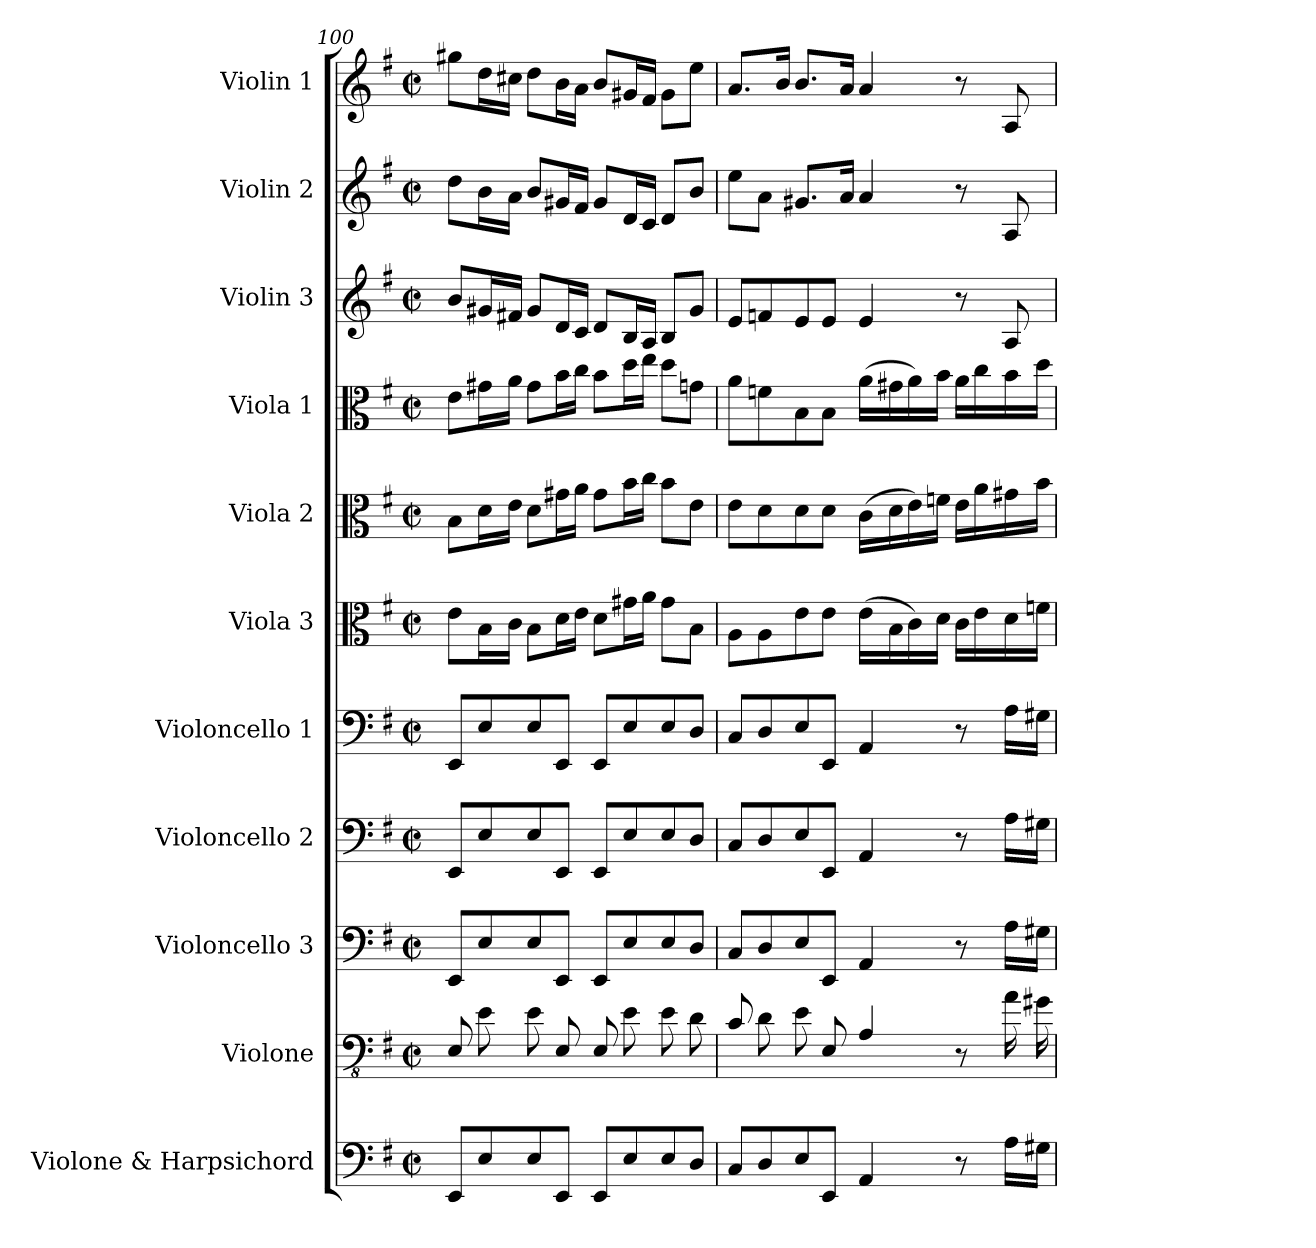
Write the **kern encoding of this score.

**kern	**kern	**kern	**kern	**kern	**kern	**kern	**kern	**kern	**kern	**kern
*part11	*part10	*part9	*part8	*part7	*part6	*part5	*part4	*part3	*part2	*part1
*staff11	*staff10	*staff9	*staff8	*staff7	*staff6	*staff5	*staff4	*staff3	*staff2	*staff1
*I"Violone &amp; Harpsichord	*I"Violone	*I"Violoncello 3	*I"Violoncello 2	*I"Violoncello 1	*I"Viola 3	*I"Viola 2	*I"Viola 1	*I"Violin 3	*I"Violin 2	*I"Violin 1
*I'Vne. &amp; Hch.	*I'Vne.	*I'Vc. 3	*I'Vc. 2	*I'Vc. 1	*I'Vla. 3	*I'Vla. 2	*I'Vla. 1	*I'Vln. 3	*I'Vln. 2	*I'Vln. 1
*clefF4	*clefFv4	*clefF4	*clefF4	*clefF4	*clefC3	*clefC3	*clefC3	*clefG2	*clefG2	*clefG2
*	*ITrd7c12	*	*	*	*	*	*	*	*	*
*k[f#]	*k[f#]	*k[f#]	*k[f#]	*k[f#]	*k[f#]	*k[f#]	*k[f#]	*k[f#]	*k[f#]	*k[f#]
*M4/4	*M4/4	*M4/4	*M4/4	*M4/4	*M4/4	*M4/4	*M4/4	*M4/4	*M4/4	*M4/4
*met(c|)	*met(c|)	*met(c|)	*met(c|)	*met(c|)	*met(c|)	*met(c|)	*met(c|)	*met(c|)	*met(c|)	*met(c|)
=100	=100	=100	=100	=100	=100	=100	=100	=100	=100	=100
8EE/L	8EEE/	8EE/L	8EE/L	8EE/L	8e\L	8B\L	8e\L	8b/L	8dd\L	8gg#X\L
8E/	8EE\	8E/	8E/	8E/	16B\L	16d\L	16g#X\L	16g#X/L	16b\L	16dd\L
.	.	.	.	.	16c\JJ	16e\JJ	16a\JJ	16f#X/JJ	16a\JJ	16cc#X\JJ
8E/	8EE\	8E/	8E/	8E/	8B\L	8d\L	8g#\L	8g#/L	8b/L	8dd\L
8EE/J	8EEE/	8EE/J	8EE/J	8EE/J	16d\L	16g#X\L	16b\L	16d/L	16g#X/L	16b\L
.	.	.	.	.	16e\JJ	16a\JJ	16cc\JJ	16c/JJ	16f#/JJ	16a\JJ
8EE/L	8EEE/	8EE/L	8EE/L	8EE/L	8d\L	8g#\L	8b\L	8d/L	8g#/L	8b/L
8E/	8EE\	8E/	8E/	8E/	16g#X\L	16b\L	16dd\L	16B/L	16d/L	16g#X/L
.	.	.	.	.	16a\JJ	16cc\JJ	16ee\JJ	16A/JJ	16c/JJ	16f#/JJ
8E/	8EE\	8E/	8E/	8E/	8g#\L	8b\L	8dd\L	8B/L	8d/L	8g#\L
8D/J	8DD\	8D/J	8D/J	8D/J	8B\J	8e\J	8gn\J	8g#/J	8b/J	8ee\J
=101	=101	=101	=101	=101	=101	=101	=101	=101	=101	=101
8C/L	8CC/	8C/L	8C/L	8C/L	8A\L	8e\L	8a\L	8e/L	8ee\L	8.a/L
8D/	8DD\	8D/	8D/	8D/	8A\	8d\	8fn\	8fn/	8a\J	.
.	.	.	.	.	.	.	.	.	.	16b/Jk
8E/	8EE\	8E/	8E/	8E/	8e\	8d\	8B\	8e/	8.g#X/L	8.b/L
8EE/J	8EEE/	8EE/J	8EE/J	8EE/J	8e\J	8d\J	8B\J	8e/J	.	.
.	.	.	.	.	.	.	.	.	16a/Jk	16a/Jk
4AA/	4AAA/	4AA/	4AA/	4AA/	(16e\LL	(16c\LL	(16a\LL	4e/	4a/	4a/
.	.	.	.	.	16B\	16d\	16g#X\	.	.	.
.	.	.	.	.	16c\)	16e\)	16a\)	.	.	.
.	.	.	.	.	16d\JJ	16fn\JJ	16b\JJ	.	.	.
8r	8r	8r	8r	8r	16c\LL	16e\LL	16a\LL	8r	8r	8r
.	.	.	.	.	16e\	16a\	16cc\	.	.	.
16A\LL	16AA\	16A\LL	16A\LL	16A\LL	16d\	16g#X\	16b\	8A/	8A/	8A/
16G#X\JJ	16GG#X\	16G#X\JJ	16G#X\JJ	16G#X\JJ	16fn\JJ	16b\JJ	16dd\JJ	.	.	.
=	=	=	=	=	=	=	=	=	=	=
*-	*-	*-	*-	*-	*-	*-	*-	*-	*-	*-
